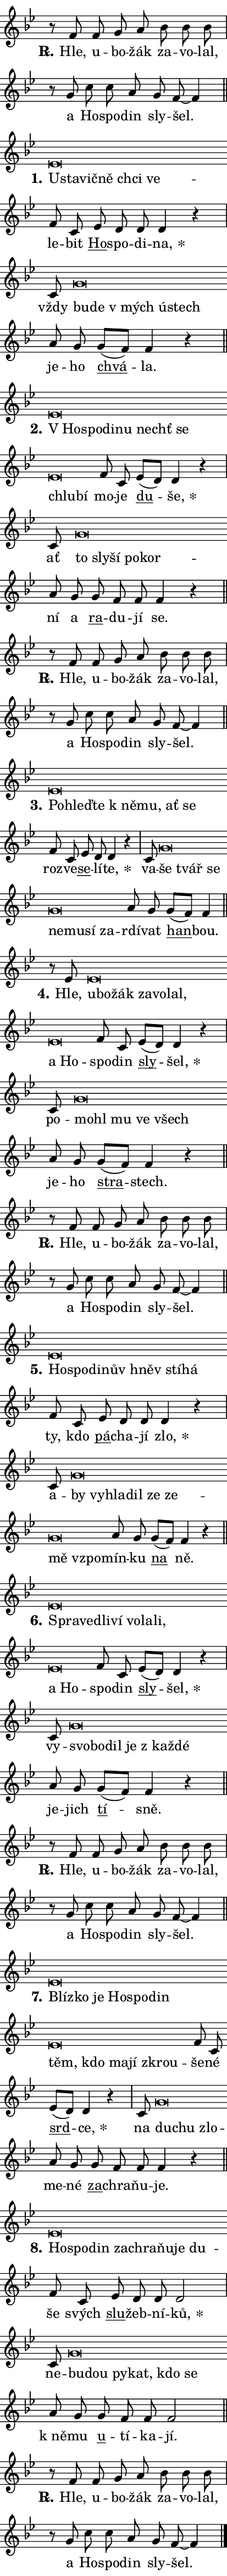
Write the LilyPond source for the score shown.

\version "2.24.0"
\header { tagline = "" }
\paper {
  indent = 0\cm
  top-margin = 0\cm
  right-margin = 0\cm
  bottom-margin = 0\cm
  left-margin = 0\cm
  paper-width = 7\cm
  page-breaking = #ly:one-page-breaking
  system-system-spacing.basic-distance = #11
  score-system-spacing.basic-distance = #11
  ragged-last = ##f
}


%% Author: Thomas Morley
%% https://lists.gnu.org/archive/html/lilypond-user/2020-05/msg00002.html
#(define (line-position grob)
"Returns position of @var[grob} in current system:
   @code{'start}, if at first time-step
   @code{'end}, if at last time-step
   @code{'middle} otherwise
"
  (let* ((col (ly:item-get-column grob))
         (ln (ly:grob-object col 'left-neighbor))
         (rn (ly:grob-object col 'right-neighbor))
         (col-to-check-left (if (ly:grob? ln) ln col))
         (col-to-check-right (if (ly:grob? rn) rn col))
         (break-dir-left
           (and
             (ly:grob-property col-to-check-left 'non-musical #f)
             (ly:item-break-dir col-to-check-left)))
         (break-dir-right
           (and
             (ly:grob-property col-to-check-right 'non-musical #f)
             (ly:item-break-dir col-to-check-right))))
        (cond ((eqv? 1 break-dir-left) 'start)
              ((eqv? -1 break-dir-right) 'end)
              (else 'middle))))

#(define (tranparent-at-line-position vctor)
  (lambda (grob)
  "Relying on @code{line-position} select the relevant enry from @var{vctor}.
Used to determine transparency,"
    (case (line-position grob)
      ((end) (not (vector-ref vctor 0)))
      ((middle) (not (vector-ref vctor 1)))
      ((start) (not (vector-ref vctor 2))))))

noteHeadBreakVisibility =
#(define-music-function (break-visibility)(vector?)
"Makes @code{NoteHead}s transparent relying on @var{break-visibility}"
#{
  \override NoteHead.transparent =
    #(tranparent-at-line-position break-visibility)
#})

#(define delete-ledgers-for-transparent-note-heads
  (lambda (grob)
    "Reads whether a @code{NoteHead} is transparent.
If so this @code{NoteHead} is removed from @code{'note-heads} from
@var{grob}, which is supposed to be @code{LedgerLineSpanner}.
As a result ledgers are not printed for this @code{NoteHead}"
    (let* ((nhds-array (ly:grob-object grob 'note-heads))
           (nhds-list
             (if (ly:grob-array? nhds-array)
                 (ly:grob-array->list nhds-array)
                 '()))
           ;; Relies on the transparent-property being done before
           ;; Staff.LedgerLineSpanner.after-line-breaking is executed.
           ;; This is fragile ...
           (to-keep
             (remove
               (lambda (nhd)
                 (ly:grob-property nhd 'transparent #f))
               nhds-list)))
      ;; TODO find a better method to iterate over grob-arrays, similiar
      ;; to filter/remove etc for lists
      ;; For now rebuilt from scratch
      (set! (ly:grob-object grob 'note-heads)  '())
      (for-each
        (lambda (nhd)
          (ly:pointer-group-interface::add-grob grob 'note-heads nhd))
        to-keep))))

hideNotes = {
  \noteHeadBreakVisibility #begin-of-line-visible
}
unHideNotes = {
  \noteHeadBreakVisibility #all-visible
}

% work-around for resetting accidentals
% https://lilypond.org/doc/v2.23/Documentation/notation/displaying-rhythms#unmetered-music
cadenzaMeasure = {
  \cadenzaOff
  \partial 1024 s1024
  \cadenzaOn
}

#(define-markup-command (accent layout props text) (markup?)
  "Underline accented syllable"
  (interpret-markup layout props
    #{\markup \override #'(offset . 4.3) \underline { #text }#}))

responsum = \markup \concat {
  "R" \hspace #-1.05 \path #0.1 #'((moveto 0 0.07) (lineto 0.9 0.8)) \hspace #0.05 "."
}

\layout {
    \context {
        \Staff
        \remove "Time_signature_engraver"
        \override LedgerLineSpanner.after-line-breaking = #delete-ledgers-for-transparent-note-heads
    }
    \context {
        \Voice {
            \override NoteHead.output-attributes = #'((class . "notehead"))
            \override Hairpin.height = #0.55
        }
    }
    \context {
        \Lyrics {
            \override StanzaNumber.output-attributes = #'((class . "stanzanumber"))
            \override LyricSpace.minimum-distance = #0.9
            \override LyricText.font-name = #"TeX Gyre Schola"
            \override LyricText.font-size = 1
            \override StanzaNumber.font-name = #"TeX Gyre Schola Bold"
            \override StanzaNumber.font-size = 1
        }
    }
}

% magnetic-lyrics.ily
%
%   written by
%     Jean Abou Samra <jean@abou-samra.fr>
%     Werner Lemberg <wl@gnu.org>
%
%   adapted by
%     Jiri Hon <jiri.hon@gmail.com>
%
% Version 2022-Apr-15

% https://www.mail-archive.com/lilypond-user@gnu.org/msg149350.html

#(define (Left_hyphen_pointer_engraver context)
   "Collect syllable-hyphen-syllable occurrences in lyrics and store
them in properties.  This engraver only looks to the left.  For
example, if the lyrics input is @code{foo -- bar}, it does the
following.

@itemize @bullet
@item
Set the @code{text} property of the @code{LyricHyphen} grob between
@q{foo} and @q{bar} to @code{foo}.

@item
Set the @code{left-hyphen} property of the @code{LyricText} grob with
text @q{foo} to the @code{LyricHyphen} grob between @q{foo} and
@q{bar}.
@end itemize

Use this auxiliary engraver in combination with the
@code{lyric-@/text::@/apply-@/magnetic-@/offset!} hook."
   (let ((hyphen #f)
         (text #f))
     (make-engraver
      (acknowledgers
       ((lyric-syllable-interface engraver grob source-engraver)
        (set! text grob)))
      (end-acknowledgers
       ((lyric-hyphen-interface engraver grob source-engraver)
        ;(when (not (grob::has-interface grob 'lyric-space-interface))
          (set! hyphen grob)));)
      ((stop-translation-timestep engraver)
       (when (and text hyphen)
         (ly:grob-set-object! text 'left-hyphen hyphen))
       (set! text #f)
       (set! hyphen #f)))))

#(define (lyric-text::apply-magnetic-offset! grob)
   "If the space between two syllables is less than the value in
property @code{LyricText@/.details@/.squash-threshold}, move the right
syllable to the left so that it gets concatenated with the left
syllable.

Use this function as a hook for
@code{LyricText@/.after-@/line-@/breaking} if the
@code{Left_@/hyphen_@/pointer_@/engraver} is active."
   (let ((hyphen (ly:grob-object grob 'left-hyphen #f)))
     (when hyphen
       (let ((left-text (ly:spanner-bound hyphen LEFT)))
         (when (grob::has-interface left-text 'lyric-syllable-interface)
           (let* ((common (ly:grob-common-refpoint grob left-text X))
                  (this-x-ext (ly:grob-extent grob common X))
                  (left-x-ext
                   (begin
                     ;; Trigger magnetism for left-text.
                     (ly:grob-property left-text 'after-line-breaking)
                     (ly:grob-extent left-text common X)))
                  ;; `delta` is the gap width between two syllables.
                  (delta (- (interval-start this-x-ext)
                            (interval-end left-x-ext)))
                  (details (ly:grob-property grob 'details))
                  (threshold (assoc-get 'squash-threshold details 0.2)))
             (when (< delta threshold)
               (let* (;; We have to manipulate the input text so that
                      ;; ligatures crossing syllable boundaries are not
                      ;; disabled.  For languages based on the Latin
                      ;; script this is essentially a beautification.
                      ;; However, for non-Western scripts it can be a
                      ;; necessity.
                      (lt (ly:grob-property left-text 'text))
                      (rt (ly:grob-property grob 'text))
                      (is-space (grob::has-interface hyphen 'lyric-space-interface))
                      (space (if is-space " " ""))
                      (space-markup (grob-interpret-markup grob " "))
                      (space-size (interval-length (ly:stencil-extent space-markup X)))
                      (extra-delta (if is-space space-size 0))
                      ;; Append new syllable.
                      (ltrt-space (if (and (string? lt) (string? rt))
                                (string-append lt space rt)
                                (make-concat-markup (list lt space rt))))
                      ;; Right-align `ltrt` to the right side.
                      (ltrt-space-markup (grob-interpret-markup
                               grob
                               (make-translate-markup
                                (cons (interval-length this-x-ext) 0)
                                (make-right-align-markup ltrt-space)))))
                 (begin
                   ;; Don't print `left-text`.
                   (ly:grob-set-property! left-text 'stencil #f)
                   ;; Set text and stencil (which holds all collected
                   ;; syllables so far) and shift it to the left.
                   (ly:grob-set-property! grob 'text ltrt-space)
                   (ly:grob-set-property! grob 'stencil ltrt-space-markup)
                   (ly:grob-translate-axis! grob (- (- delta extra-delta)) X))))))))))


#(define (lyric-hyphen::displace-bounds-first grob)
   ;; Make very sure this callback isn't triggered too early.
   (let ((left (ly:spanner-bound grob LEFT))
         (right (ly:spanner-bound grob RIGHT)))
     (ly:grob-property left 'after-line-breaking)
     (ly:grob-property right 'after-line-breaking)
     (ly:lyric-hyphen::print grob)))

squashThreshold = #0.4

\layout {
  \context {
    \Lyrics
    \consists #Left_hyphen_pointer_engraver
    \override LyricText.after-line-breaking =
      #lyric-text::apply-magnetic-offset!
    \override LyricHyphen.stencil = #lyric-hyphen::displace-bounds-first
    \override LyricText.details.squash-threshold = \squashThreshold
    \override LyricHyphen.minimum-distance = 0
    \override LyricHyphen.minimum-length = \squashThreshold
  }
}

squash = \override LyricText.details.squash-threshold = 9999
unSquash = \override LyricText.details.squash-threshold = \squashThreshold

left = \override LyricText.self-alignment-X = #LEFT
unLeft = \revert LyricText.self-alignment-X

starOffset = #(lambda (grob) 
                (let ((x_offset (ly:self-alignment-interface::aligned-on-x-parent grob)))
                  (if (= x_offset 0) 0 (+ x_offset 1.2))))

star = #(define-music-function (syllable)(string?)
"Append star separator at the end of a syllable"
#{
  \once \override LyricText.X-offset = #starOffset
  \lyricmode { \markup {
    #syllable
    \override #'((font-name . "TeX Gyre Schola Bold")) \hspace #0.2 \lower #0.65 \larger "*"
  } }
#})

starAccent = #(define-music-function (syllable)(string?)
"Append star separator at the end of a syllable and make accent"
#{
  \once \override LyricText.X-offset = #starOffset
  \lyricmode { \markup {
    \accent #syllable
    \override #'((font-name . "TeX Gyre Schola Bold")) \hspace #0.2 \lower #0.65 \larger "*"
  } }
#})

breath = #(define-music-function (syllable)(string?)
"Append breathing indicator at the end of a syllable"
#{
  \lyricmode { \markup { #syllable "+" } }
#})

optionalBreath = #(define-music-function (syllable)(string?)
"Append optional breathing indicator at the end of a syllable"
#{
  \lyricmode { \markup { #syllable "(+)" } }
#})


\score {
    <<
        \new Voice = "melody" { \cadenzaOn \key bes \major \relative { r8 f' f g a bes bes bes \cadenzaMeasure \bar "|" r g c c a g f~ f4 \cadenzaMeasure \bar "||" \break } }
        \new Lyrics \lyricsto "melody" { \lyricmode { \set stanza = \responsum
Hle, u -- bo -- žák za -- vo -- lal, a Ho -- spo -- din sly -- šel. } }
    >>
    \layout {}
}

\score {
    <<
        \new Voice = "melody" { \cadenzaOn \key bes \major \relative { es'\breve*1/16 \hideNotes \breve*1/16 \bar "" \breve*1/16 \bar "" \breve*1/16 \bar "" \breve*1/16 \breve*1/16 \bar "" \unHideNotes f8 c \bar "" es d d d4 r \cadenzaMeasure \bar "|" c8 g'\breve*1/16 \hideNotes \breve*1/16 \bar "" \breve*1/16 \bar "" \breve*1/16 \breve*1/16 \bar "" \unHideNotes a8 g \bar "" g[( f)] f4 r \cadenzaMeasure \bar "||" \break } }
        \new Lyrics \lyricsto "melody" { \lyricmode { \set stanza = "1."
\left U -- \squash sta -- vič -- ně chci ve -- \unLeft \unSquash le -- bit \markup \accent Ho -- spo -- di -- \star na, vždy \left bu -- \squash de "v mých" ú -- stech \unLeft \unSquash je -- ho \markup \accent chvá -- la. } }
    >>
    \layout {}
}

\score {
    <<
        \new Voice = "melody" { \cadenzaOn \key bes \major \relative { es'\breve*1/16 \hideNotes \breve*1/16 \bar "" \breve*1/16 \bar "" \breve*1/16 \bar "" \breve*1/16 \bar "" \breve*1/16 \bar "" \breve*1/16 \breve*1/16 \bar "" \unHideNotes f8 c \bar "" es[( d)] d4 r \cadenzaMeasure \bar "|" c8 g'\breve*1/16 \hideNotes \breve*1/16 \bar "" \breve*1/16 \bar "" \breve*1/16 \breve*1/16 \bar "" \unHideNotes a8 g \bar "" g f f f4 r \cadenzaMeasure \bar "||" \break } }
        \new Lyrics \lyricsto "melody" { \lyricmode { \set stanza = "2."
\left "V Ho" -- \squash spo -- di -- nu nechť se chlu -- bí \unLeft \unSquash mo -- je \markup \accent du -- \star še, ať \left to \squash sly -- ší po -- kor -- \unLeft \unSquash ní a \markup \accent ra -- du -- jí se. } }
    >>
    \layout {}
}

\score {
    <<
        \new Voice = "melody" { \cadenzaOn \key bes \major \relative { r8 f' f g a bes bes bes \cadenzaMeasure \bar "|" r g c c a g f~ f4 \cadenzaMeasure \bar "||" \break } }
        \new Lyrics \lyricsto "melody" { \lyricmode { \set stanza = \responsum
Hle, u -- bo -- žák za -- vo -- lal, a Ho -- spo -- din sly -- šel. } }
    >>
    \layout {}
}

\score {
    <<
        \new Voice = "melody" { \cadenzaOn \key bes \major \relative { es'\breve*1/16 \hideNotes \breve*1/16 \bar "" \breve*1/16 \bar "" \breve*1/16 \bar "" \breve*1/16 \bar "" \breve*1/16 \breve*1/16 \bar "" \unHideNotes f8 c \bar "" es d d4 r \cadenzaMeasure \bar "|" c8 g'\breve*1/16 \hideNotes \breve*1/16 \bar "" \breve*1/16 \bar "" \breve*1/16 \bar "" \breve*1/16 \bar "" \breve*1/16 \breve*1/16 \bar "" \unHideNotes a8 g \bar "" g[( f)] f4 \cadenzaMeasure \bar "||" \break } }
        \new Lyrics \lyricsto "melody" { \lyricmode { \set stanza = "3."
\left Po -- \squash hleď -- te "k ně" -- mu, ať se \unLeft \unSquash roz -- ve -- \markup \accent se -- lí -- \star te, va -- \left še \squash tvář se ne -- mu -- sí za -- \unLeft \unSquash rdí -- vat \markup \accent han -- bou. } }
    >>
    \layout {}
}

\score {
    <<
        \new Voice = "melody" { \cadenzaOn \key bes \major \relative { r8 es' es\breve*1/16 \hideNotes \breve*1/16 \bar "" \breve*1/16 \bar "" \breve*1/16 \bar "" \breve*1/16 \bar "" \breve*1/16 \bar "" \breve*1/16 \breve*1/16 \bar "" \unHideNotes f8 c \bar "" es[( d)] d4 r \cadenzaMeasure \bar "|" c8 g'\breve*1/16 \hideNotes \breve*1/16 \bar "" \breve*1/16 \bar "" \breve*1/16 \breve*1/16 \bar "" \unHideNotes a8 g \bar "" g[( f)] f4 r \cadenzaMeasure \bar "||" \break } }
        \new Lyrics \lyricsto "melody" { \lyricmode { \set stanza = "4."
Hle, \left u -- \squash bo -- žák za -- vo -- lal, a Ho -- \unLeft \unSquash spo -- din \markup \accent sly -- \star šel, po -- \left mo -- \squash hl mu ve všech \unLeft \unSquash je -- ho \markup \accent stra -- stech. } }
    >>
    \layout {}
}

\score {
    <<
        \new Voice = "melody" { \cadenzaOn \key bes \major \relative { r8 f' f g a bes bes bes \cadenzaMeasure \bar "|" r g c c a g f~ f4 \cadenzaMeasure \bar "||" \break } }
        \new Lyrics \lyricsto "melody" { \lyricmode { \set stanza = \responsum
Hle, u -- bo -- žák za -- vo -- lal, a Ho -- spo -- din sly -- šel. } }
    >>
    \layout {}
}

\score {
    <<
        \new Voice = "melody" { \cadenzaOn \key bes \major \relative { es'\breve*1/16 \hideNotes \breve*1/16 \bar "" \breve*1/16 \bar "" \breve*1/16 \bar "" \breve*1/16 \bar "" \breve*1/16 \breve*1/16 \bar "" \unHideNotes f8 c \bar "" es d d d4 r \cadenzaMeasure \bar "|" c8 g'\breve*1/16 \hideNotes \breve*1/16 \bar "" \breve*1/16 \bar "" \breve*1/16 \bar "" \breve*1/16 \bar "" \breve*1/16 \bar "" \breve*1/16 \breve*1/16 \bar "" \unHideNotes a8 g \bar "" g[( f)] f4 r \cadenzaMeasure \bar "||" \break } }
        \new Lyrics \lyricsto "melody" { \lyricmode { \set stanza = "5."
\left Ho -- \squash spo -- di -- nův hněv stí -- há \unLeft \unSquash ty, kdo \markup \accent pá -- cha -- jí \star zlo, a -- \left by \squash vy -- hla -- dil ze ze -- mě vzpo -- \unLeft \unSquash mín -- ku \markup \accent na ně. } }
    >>
    \layout {}
}

\score {
    <<
        \new Voice = "melody" { \cadenzaOn \key bes \major \relative { es'\breve*1/16 \hideNotes \breve*1/16 \bar "" \breve*1/16 \bar "" \breve*1/16 \bar "" \breve*1/16 \bar "" \breve*1/16 \bar "" \breve*1/16 \bar "" \breve*1/16 \breve*1/16 \bar "" \unHideNotes f8 c \bar "" es[( d)] d4 r \cadenzaMeasure \bar "|" c8 g'\breve*1/16 \hideNotes \breve*1/16 \bar "" \breve*1/16 \bar "" \breve*1/16 \bar "" \breve*1/16 \breve*1/16 \bar "" \unHideNotes a8 g \bar "" g[( f)] f4 r \cadenzaMeasure \bar "||" \break } }
        \new Lyrics \lyricsto "melody" { \lyricmode { \set stanza = "6."
\left Spra -- \squash ve -- dli -- ví vo -- la -- li, a Ho -- \unLeft \unSquash spo -- din \markup \accent sly -- \star šel, vy -- \left svo -- \squash bo -- dil je "z kaž" -- dé \unLeft \unSquash je -- jich \markup \accent tí -- sně. } }
    >>
    \layout {}
}

\score {
    <<
        \new Voice = "melody" { \cadenzaOn \key bes \major \relative { r8 f' f g a bes bes bes \cadenzaMeasure \bar "|" r g c c a g f~ f4 \cadenzaMeasure \bar "||" \break } }
        \new Lyrics \lyricsto "melody" { \lyricmode { \set stanza = \responsum
Hle, u -- bo -- žák za -- vo -- lal, a Ho -- spo -- din sly -- šel. } }
    >>
    \layout {}
}

\score {
    <<
        \new Voice = "melody" { \cadenzaOn \key bes \major \relative { es'\breve*1/16 \hideNotes \breve*1/16 \bar "" \breve*1/16 \bar "" \breve*1/16 \bar "" \breve*1/16 \bar "" \breve*1/16 \bar "" \breve*1/16 \bar "" \breve*1/16 \bar "" \breve*1/16 \bar "" \breve*1/16 \breve*1/16 \bar "" \unHideNotes f8 c \bar "" es[( d)] d4 r \cadenzaMeasure \bar "|" c8 g'\breve*1/16 \hideNotes \breve*1/16 \breve*1/16 \bar "" \unHideNotes a8 g \bar "" g f f f4 r \cadenzaMeasure \bar "||" \break } }
        \new Lyrics \lyricsto "melody" { \lyricmode { \set stanza = "7."
\left Blíz -- \squash ko je Ho -- spo -- din těm, kdo ma -- jí zkrou -- \unLeft \unSquash še -- né \markup \accent srd -- \star ce, na \left du -- \squash chu zlo -- \unLeft \unSquash me -- né \markup \accent za -- chra -- ňu -- je. } }
    >>
    \layout {}
}

\score {
    <<
        \new Voice = "melody" { \cadenzaOn \key bes \major \relative { es'\breve*1/16 \hideNotes \breve*1/16 \bar "" \breve*1/16 \bar "" \breve*1/16 \bar "" \breve*1/16 \bar "" \breve*1/16 \bar "" \breve*1/16 \breve*1/16 \bar "" \unHideNotes f8 c \bar "" es d d d2 \cadenzaMeasure \bar "|" c8 g'\breve*1/16 \hideNotes \breve*1/16 \bar "" \breve*1/16 \bar "" \breve*1/16 \bar "" \breve*1/16 \breve*1/16 \bar "" \unHideNotes a8 g \bar "" g f f f2 \cadenzaMeasure \bar "||" \break } }
        \new Lyrics \lyricsto "melody" { \lyricmode { \set stanza = "8."
\left Ho -- \squash spo -- din za -- chra -- ňu -- je du -- \unLeft \unSquash še svých \markup \accent slu -- žeb -- ní -- \star ků, ne -- \left bu -- \squash dou py -- kat, kdo se \unLeft \unSquash "k ně" -- mu \markup \accent u -- tí -- ka -- jí. } }
    >>
    \layout {}
}

\score {
    <<
        \new Voice = "melody" { \cadenzaOn \key bes \major \relative { r8 f' f g a bes bes bes \cadenzaMeasure \bar "|" r g c c a g f~ f4 \cadenzaMeasure \bar "||" \break } \bar "|." }
        \new Lyrics \lyricsto "melody" { \lyricmode { \set stanza = \responsum
Hle, u -- bo -- žák za -- vo -- lal, a Ho -- spo -- din sly -- šel. } }
    >>
    \layout {}
}
